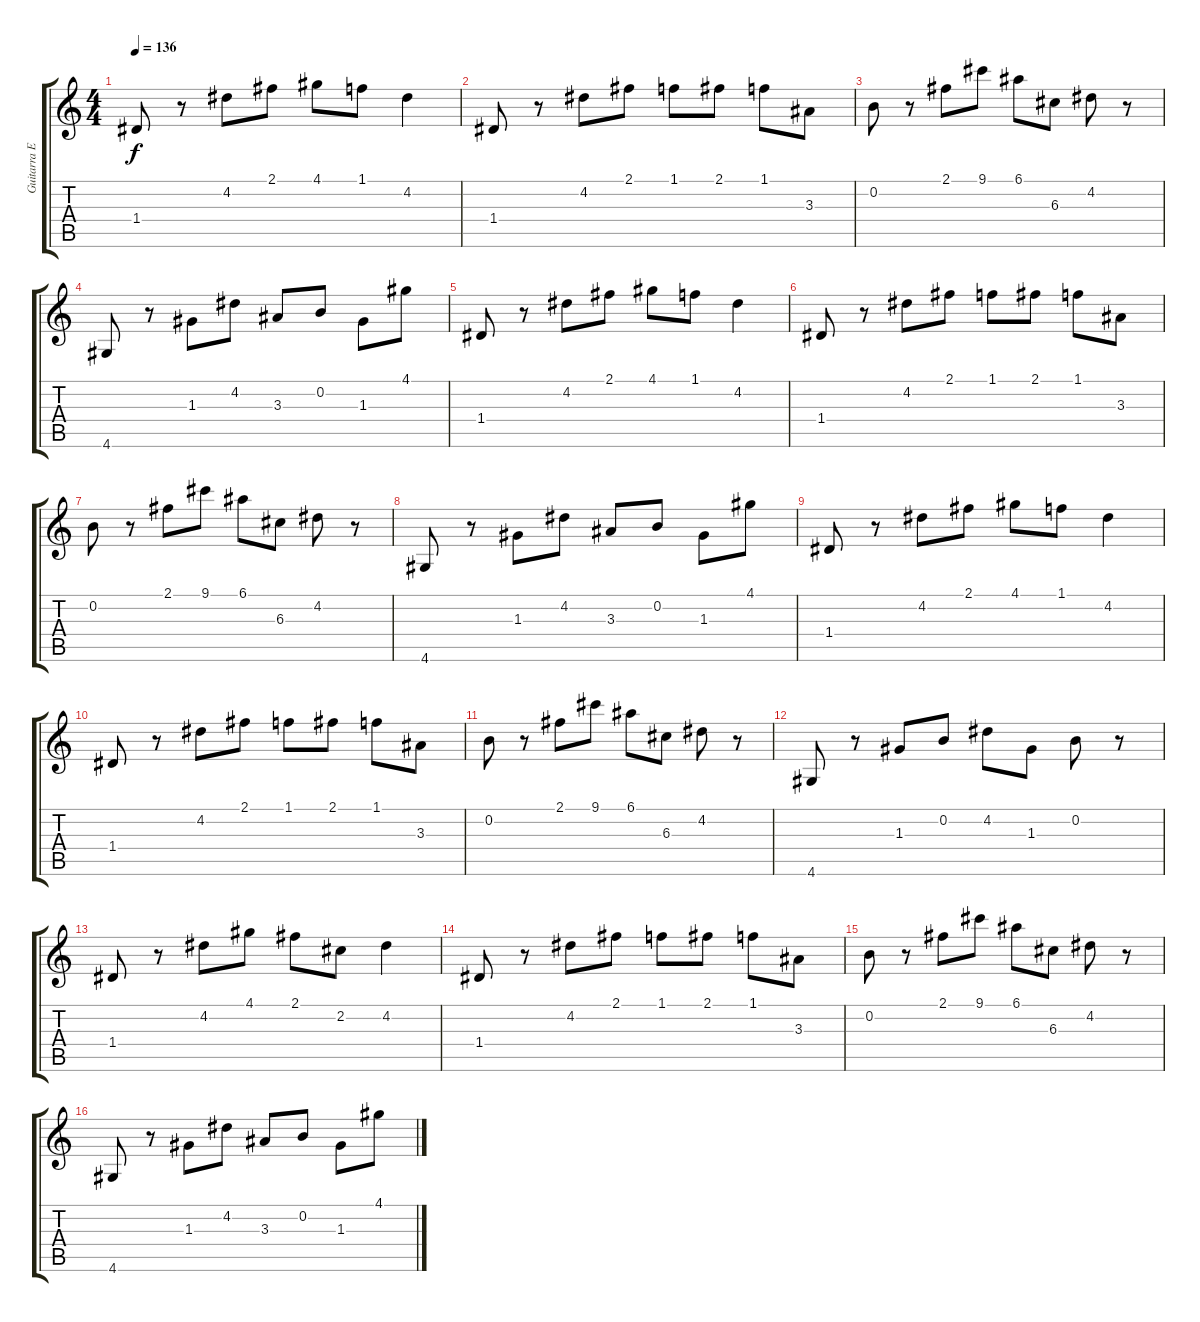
\track ("Guitarra Electrica Lead" "Guitarra E") {instrument distortionguitar}
\staff {score tabs}
\tuning (E4 B3 G3 D3 A2 E2) {hide}
\ts (4 4)
\tempo 136
\clef g2
\ks c
1.4.8{dy f} r.8 4.2.8 2.1.8 4.1.8 1.1.8 4.2.4 |
1.4.8 r.8 4.2.8 2.1.8 1.1.8 2.1.8 1.1.8 3.3.8 |
0.2.8 r.8 2.1.8 9.1.8 6.1.8 6.3.8 4.2.8 r.8 |
4.6.8 r.8 1.3.8 4.2.8 3.3.8 0.2.8 1.3.8 4.1.8 |
1.4.8 r.8 4.2.8 2.1.8 4.1.8 1.1.8 4.2.4 |
1.4.8 r.8 4.2.8 2.1.8 1.1.8 2.1.8 1.1.8 3.3.8 |
0.2.8 r.8 2.1.8 9.1.8 6.1.8 6.3.8 4.2.8 r.8 |
4.6.8 r.8 1.3.8 4.2.8 3.3.8 0.2.8 1.3.8 4.1.8 |
1.4.8 r.8 4.2.8 2.1.8 4.1.8 1.1.8 4.2.4 |
1.4.8 r.8 4.2.8 2.1.8 1.1.8 2.1.8 1.1.8 3.3.8 |
0.2.8 r.8 2.1.8 9.1.8 6.1.8 6.3.8 4.2.8 r.8 |
4.6.8 r.8 1.3.8 0.2.8 4.2.8 1.3.8 0.2.8 r.8 |
1.4.8 r.8 4.2.8 4.1.8 2.1.8 2.2.8 4.2.4 |
1.4.8 r.8 4.2.8 2.1.8 1.1.8 2.1.8 1.1.8 3.3.8 |
0.2.8 r.8 2.1.8 9.1.8 6.1.8 6.3.8 4.2.8 r.8 |
4.6.8 r.8 1.3.8 4.2.8 3.3.8 0.2.8 1.3.8 4.1.8
